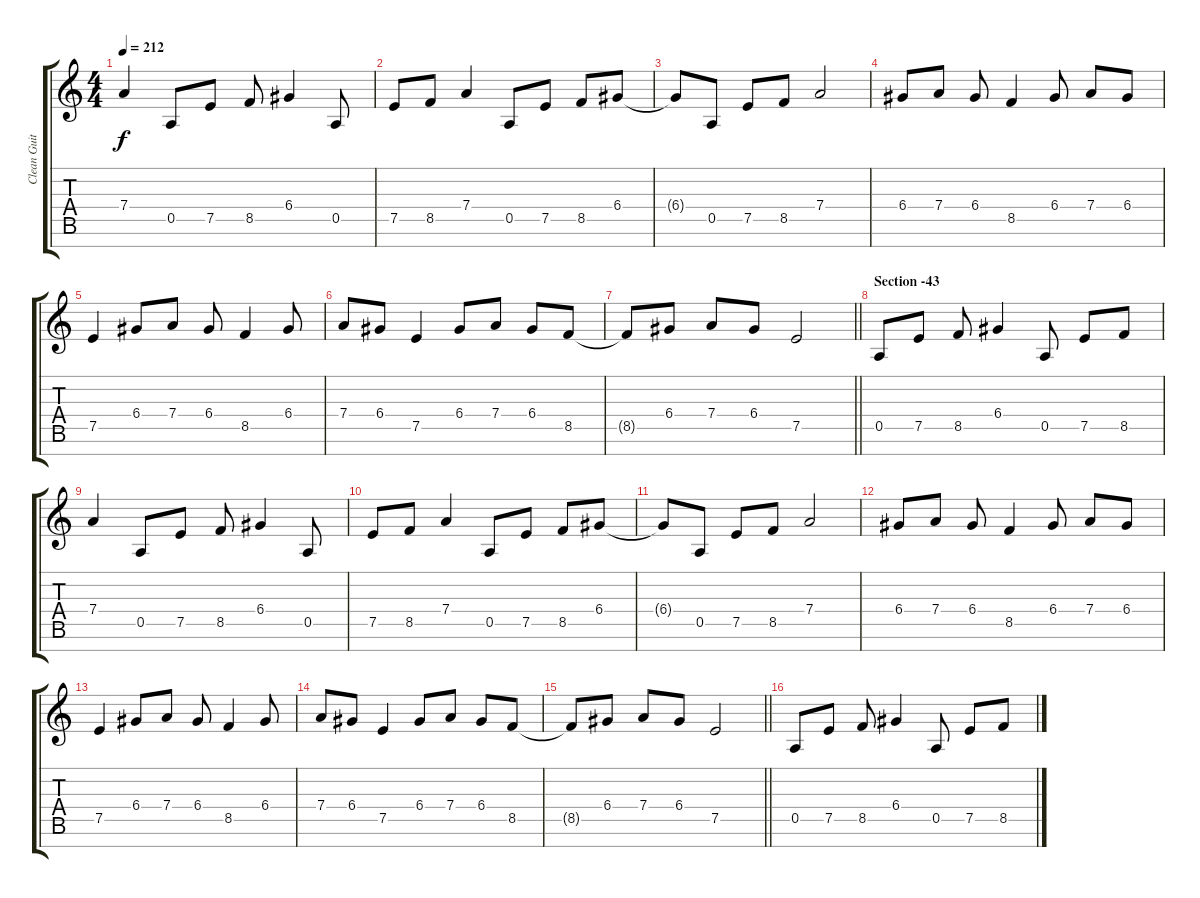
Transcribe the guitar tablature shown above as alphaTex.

\track ("Clean Guitar L" "Clean Guit") {instrument electricguitarclean}
\staff {score tabs}
\tuning (E4 B3 G3 D3 A2 E2 B1) {hide}
\ts (4 4)
\tempo 212
\clef g2
\ks c
7.4.4{dy f} 0.5.8 7.5.8 8.5.8 6.4.4 0.5.8 |
7.5.8 8.5.8 7.4.4 0.5.8 7.5.8 8.5.8 6.4.8 |
6.4{t}.8 0.5.8 7.5.8 8.5.8 7.4.2 |
6.4.8 7.4.8 6.4.8 8.5.4 6.4.8 7.4.8 6.4.8 |
7.5.4 6.4.8 7.4.8 6.4.8 8.5.4 6.4.8 |
7.4.8 6.4.8 7.5.4 6.4.8 7.4.8 6.4.8 8.5.8 |
\barLineRight lightlight
8.5{t}.8 6.4.8 7.4.8 6.4.8 7.5.2 |
\section ("" "Section -43")
0.5.8 7.5.8 8.5.8 6.4.4 0.5.8 7.5.8 8.5.8 |
7.4.4 0.5.8 7.5.8 8.5.8 6.4.4 0.5.8 |
7.5.8 8.5.8 7.4.4 0.5.8 7.5.8 8.5.8 6.4.8 |
6.4{t}.8 0.5.8 7.5.8 8.5.8 7.4.2 |
6.4.8 7.4.8 6.4.8 8.5.4 6.4.8 7.4.8 6.4.8 |
7.5.4 6.4.8 7.4.8 6.4.8 8.5.4 6.4.8 |
7.4.8 6.4.8 7.5.4 6.4.8 7.4.8 6.4.8 8.5.8 |
\barLineRight lightlight
8.5{t}.8 6.4.8 7.4.8 6.4.8 7.5.2 |
0.5.8 7.5.8 8.5.8 6.4.4 0.5.8 7.5.8 8.5.8
